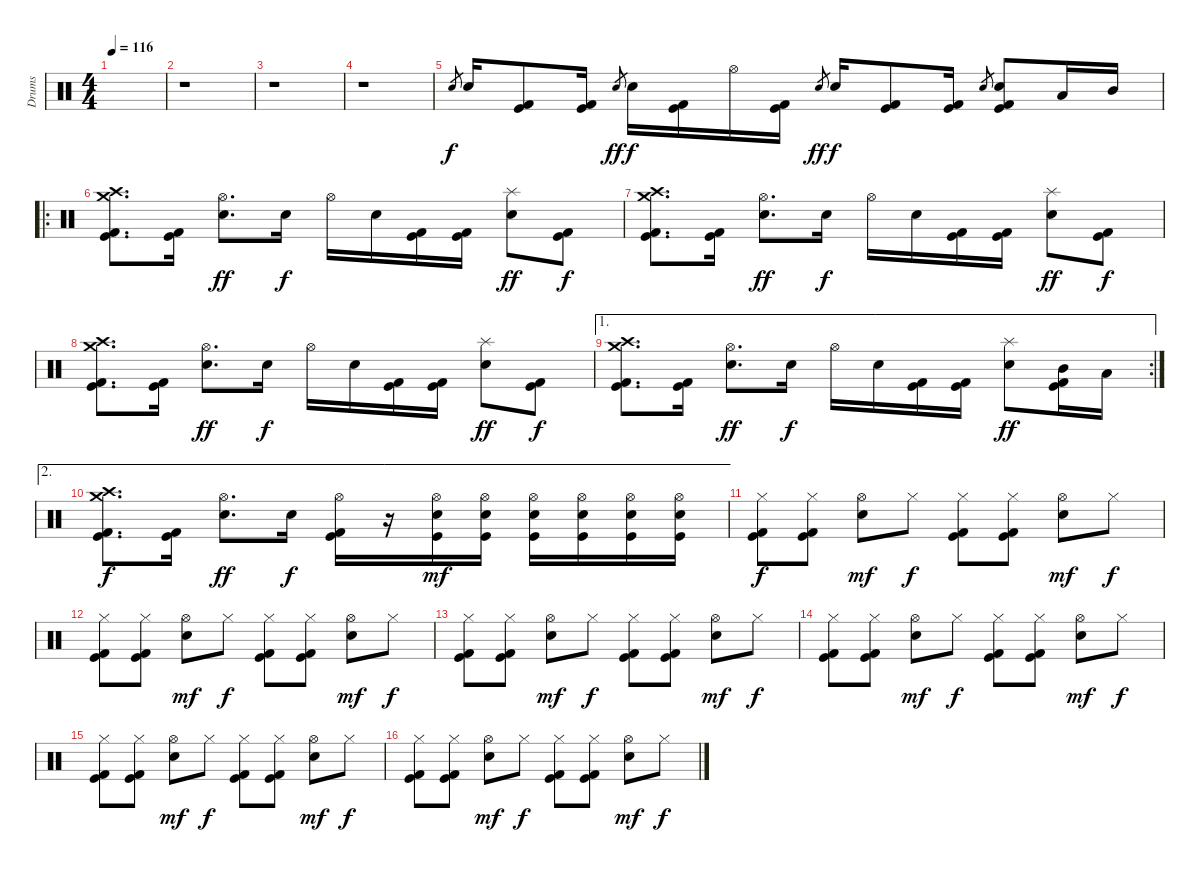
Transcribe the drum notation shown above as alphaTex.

\track ("Drums" "Drums") {instrument percussion}
\staff {score}
\articulation defaults
\ts (4 4)
\tempo 116
\clef neutral
\ks c
|
r.1 |
r.1 |
r.1 |
"Electric Snare (hit)".8{gr} "Electric Snare (hit)".16{dy f} ("Kick (hit) 2" "Kick (hit)").8 ("Kick (hit) 2" "Kick (hit)").16 "Electric Snare (hit)".8{gr dy ff} "Electric Snare (hit)".16{dy f} ("Kick (hit)" "Kick (hit) 2").16 "Hi-Hat (open)".16 ("Kick (hit) 2" "Kick (hit)").16 "Electric Snare (hit)".8{gr dy ff} "Electric Snare (hit)".16{dy f} ("Kick (hit) 2" "Kick (hit)").8 ("Kick (hit) 2" "Kick (hit)").16 "Electric Snare (hit)".8{gr} ("Electric Snare (hit)" "Kick (hit) 2" "Kick (hit)").8 "Low Tom (hit)".16 "Mid Tom (hit)".16 |
\ro
("Crash medium (hit)" "Crash high (hit)" "Kick (hit) 2" "Kick (hit)").8{d} ("Kick (hit) 2" "Kick (hit)").16 ("Hi-Hat (open)" "Electric Snare (hit)").8{d dy ff} "Electric Snare (hit)".16{dy f} "Hi-Hat (open)".16 "Electric Snare (hit)".16 ("Kick (hit) 2" "Kick (hit)").16 ("Kick (hit) 2" "Kick (hit)").16 ("Splash (hit)" "Electric Snare (hit)").8{dy ff} ("Kick (hit) 2" "Kick (hit)").8{dy f} |
("Crash medium (hit)" "Crash high (hit)" "Kick (hit) 2" "Kick (hit)").8{d} ("Kick (hit) 2" "Kick (hit)").16 ("Hi-Hat (open)" "Electric Snare (hit)").8{d dy ff} "Electric Snare (hit)".16{dy f} "Hi-Hat (open)".16 "Electric Snare (hit)".16 ("Kick (hit) 2" "Kick (hit)").16 ("Kick (hit) 2" "Kick (hit)").16 ("Splash (hit)" "Electric Snare (hit)").8{dy ff} ("Kick (hit) 2" "Kick (hit)").8{dy f} |
("Crash medium (hit)" "Crash high (hit)" "Kick (hit) 2" "Kick (hit)").8{d} ("Kick (hit) 2" "Kick (hit)").16 ("Hi-Hat (open)" "Electric Snare (hit)").8{d dy ff} "Electric Snare (hit)".16{dy f} "Hi-Hat (open)".16 "Electric Snare (hit)".16 ("Kick (hit) 2" "Kick (hit)").16 ("Kick (hit) 2" "Kick (hit)").16 ("Splash (hit)" "Electric Snare (hit)").8{dy ff} ("Kick (hit) 2" "Kick (hit)").8{dy f} |
\ae 1
\rc 2
("Crash medium (hit)" "Crash high (hit)" "Kick (hit) 2" "Kick (hit)").8{d} ("Kick (hit) 2" "Kick (hit)").16 ("Hi-Hat (open)" "Electric Snare (hit)").8{d dy ff} "Electric Snare (hit)".16{dy f} "Hi-Hat (open)".16 "Electric Snare (hit)".16 ("Kick (hit) 2" "Kick (hit)").16 ("Kick (hit) 2" "Kick (hit)").16 ("Splash (hit)" "Electric Snare (hit)").8{dy ff} ("Mid Tom (hit)" "Kick (hit) 2" "Kick (hit)").16 "Low Tom (hit)".16 |
\ae 2
("Crash medium (hit)" "Crash high (hit)" "Kick (hit) 2" "Kick (hit)").8{d dy f} ("Kick (hit) 2" "Kick (hit)").16 ("Hi-Hat (open)" "Electric Snare (hit)").8{d dy ff} "Electric Snare (hit)".16{dy f} ("Hi-Hat (open)" "Kick (hit) 2" "Kick (hit)").16 r.16 ("Electric Snare (hit)" "Hi-Hat (open)" "Kick (hit)").16{dy mf} ("Electric Snare (hit)" "Hi-Hat (open)" "Kick (hit)").16 ("Electric Snare (hit)" "Hi-Hat (open)" "Kick (hit)").16 ("Electric Snare (hit)" "Hi-Hat (open)" "Kick (hit)").16 ("Electric Snare (hit)" "Hi-Hat (open)" "Kick (hit)").16 ("Electric Snare (hit)" "Hi-Hat (open)" "Kick (hit)").16 |
("Hi-Hat (closed)" "Kick (hit) 2" "Kick (hit)").8{dy f} ("Hi-Hat (closed)" "Kick (hit) 2" "Kick (hit)").8 ("Hi-Hat (open)" "Electric Snare (hit)").8{dy mf} "Hi-Hat (closed)".8{dy f} ("Hi-Hat (closed)" "Kick (hit) 2" "Kick (hit)").8 ("Hi-Hat (closed)" "Kick (hit) 2" "Kick (hit)").8 ("Hi-Hat (open)" "Electric Snare (hit)").8{dy mf} "Hi-Hat (closed)".8{dy f} |
("Hi-Hat (closed)" "Kick (hit) 2" "Kick (hit)").8 ("Hi-Hat (closed)" "Kick (hit) 2" "Kick (hit)").8 ("Hi-Hat (open)" "Electric Snare (hit)").8{dy mf} "Hi-Hat (closed)".8{dy f} ("Hi-Hat (closed)" "Kick (hit) 2" "Kick (hit)").8 ("Hi-Hat (closed)" "Kick (hit) 2" "Kick (hit)").8 ("Hi-Hat (open)" "Electric Snare (hit)").8{dy mf} "Hi-Hat (closed)".8{dy f} |
("Hi-Hat (closed)" "Kick (hit) 2" "Kick (hit)").8 ("Hi-Hat (closed)" "Kick (hit) 2" "Kick (hit)").8 ("Hi-Hat (open)" "Electric Snare (hit)").8{dy mf} "Hi-Hat (closed)".8{dy f} ("Hi-Hat (closed)" "Kick (hit) 2" "Kick (hit)").8 ("Hi-Hat (closed)" "Kick (hit) 2" "Kick (hit)").8 ("Hi-Hat (open)" "Electric Snare (hit)").8{dy mf} "Hi-Hat (closed)".8{dy f} |
("Hi-Hat (closed)" "Kick (hit) 2" "Kick (hit)").8 ("Hi-Hat (closed)" "Kick (hit) 2" "Kick (hit)").8 ("Hi-Hat (open)" "Electric Snare (hit)").8{dy mf} "Hi-Hat (closed)".8{dy f} ("Hi-Hat (closed)" "Kick (hit) 2" "Kick (hit)").8 ("Hi-Hat (closed)" "Kick (hit) 2" "Kick (hit)").8 ("Hi-Hat (open)" "Electric Snare (hit)").8{dy mf} "Hi-Hat (closed)".8{dy f} |
("Hi-Hat (closed)" "Kick (hit) 2" "Kick (hit)").8 ("Hi-Hat (closed)" "Kick (hit) 2" "Kick (hit)").8 ("Hi-Hat (open)" "Electric Snare (hit)").8{dy mf} "Hi-Hat (closed)".8{dy f} ("Hi-Hat (closed)" "Kick (hit) 2" "Kick (hit)").8 ("Hi-Hat (closed)" "Kick (hit) 2" "Kick (hit)").8 ("Hi-Hat (open)" "Electric Snare (hit)").8{dy mf} "Hi-Hat (closed)".8{dy f} |
("Hi-Hat (closed)" "Kick (hit) 2" "Kick (hit)").8 ("Hi-Hat (closed)" "Kick (hit) 2" "Kick (hit)").8 ("Hi-Hat (open)" "Electric Snare (hit)").8{dy mf} "Hi-Hat (closed)".8{dy f} ("Hi-Hat (closed)" "Kick (hit) 2" "Kick (hit)").8 ("Hi-Hat (closed)" "Kick (hit) 2" "Kick (hit)").8 ("Hi-Hat (open)" "Electric Snare (hit)").8{dy mf} "Hi-Hat (closed)".8{dy f}
